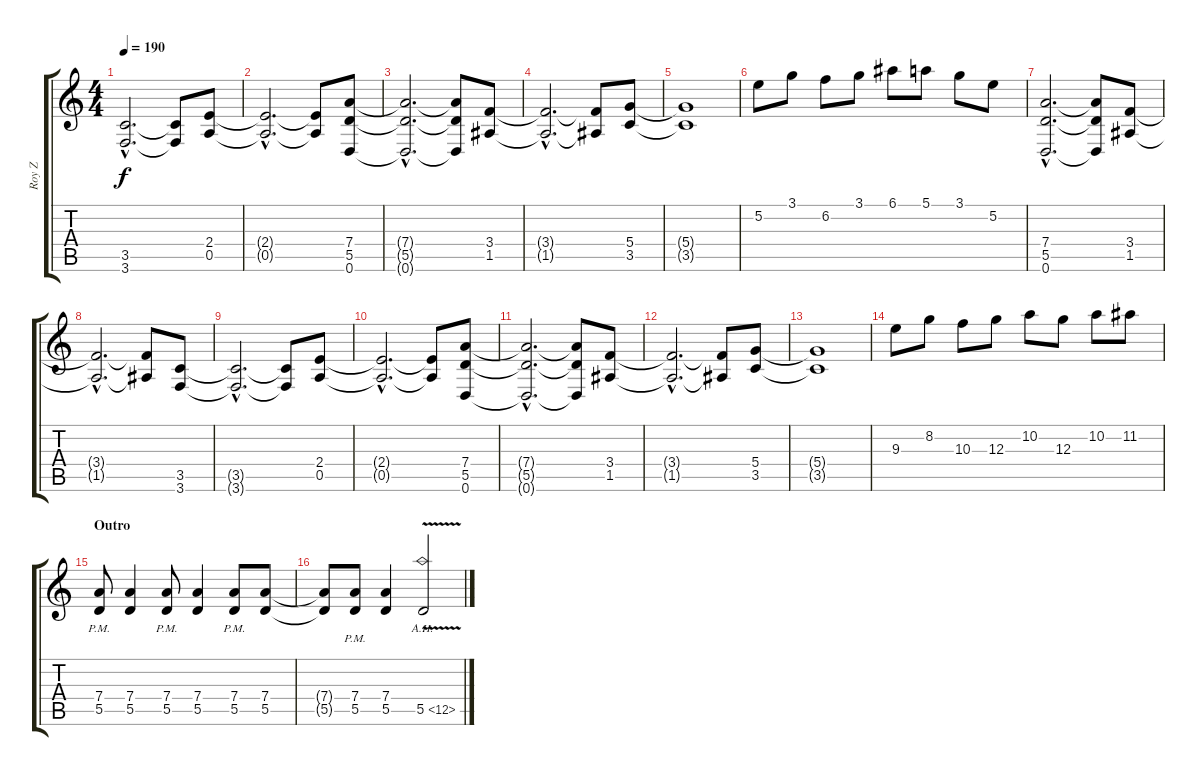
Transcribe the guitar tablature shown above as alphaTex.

\track ("Roy Z" "Roy Z") {instrument distortionguitar}
\staff {score tabs}
\tuning (E4 B3 G3 D3 A2 D2) {hide}
\ts (4 4)
\tempo 190
\clef g2
\ks c
(3.5{hac t} 3.6{hac t}).2{d dy f} (3.5{t} 3.6{t}).8 (2.4 0.5).8 |
(2.4{hac t} 0.5{hac t}).2{d} (2.4{t} 0.5{t}).8 (7.4 5.5 0.6).8 |
(7.4{hac t} 5.5{hac t} 0.6{hac t}).2{d} (7.4{t} 5.5{t} 0.6{t}).8 (3.4 1.5).8 |
(3.4{hac t} 1.5{hac t}).2{d} (3.4{t} 1.5{t}).8 (5.4 3.5).8 |
(5.4{t} 3.5{t}).1 |
5.2.8 3.1.8 6.2.8 3.1.8 6.1.8 5.1.8 3.1.8 5.2.8 |
(7.4{hac} 5.5{hac} 0.6{hac}).2{d} (7.4{t} 5.5{t} 0.6{t}).8 (3.4 1.5).8 |
(3.4{hac t} 1.5{hac t}).2{d} (3.4{t} 1.5{t}).8 (3.5 3.6).8 |
(3.5{hac t} 3.6{hac t}).2{d} (3.5{t} 3.6{t}).8 (2.4 0.5).8 |
(2.4{hac t} 0.5{hac t}).2{d} (2.4{t} 0.5{t}).8 (7.4 5.5 0.6).8 |
(7.4{hac t} 5.5{hac t} 0.6{hac t}).2{d} (7.4{t} 5.5{t} 0.6{t}).8 (3.4 1.5).8 |
(3.4{hac t} 1.5{hac t}).2{d} (3.4{t} 1.5{t}).8 (5.4 3.5).8 |
(5.4{t} 3.5{t}).1 |
9.3.8 8.2.8 10.3.8 12.3.8 10.2.8 12.3.8 10.2.8 11.2.8 |
\section ("" "Outro")
(7.4{pm} 5.5{pm}).8 (7.4 5.5).4 (7.4{pm} 5.5{pm}).8 (7.4 5.5).4 (7.4{pm} 5.5{pm}).8 (7.4 5.5).8 |
(7.4{t} 5.5{t}).8 (7.4{pm} 5.5{pm}).8 (7.4 5.5).4 5.5{ah 7 v}.2
